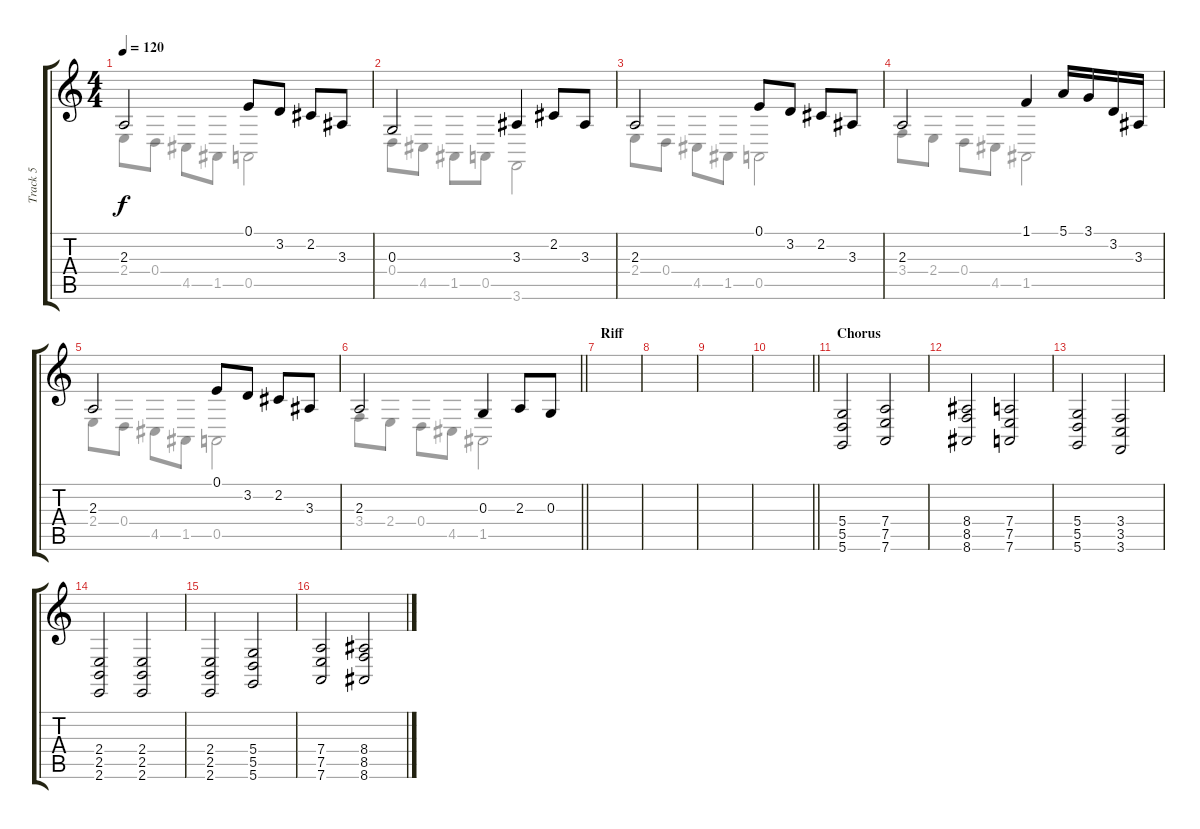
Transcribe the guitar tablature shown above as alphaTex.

\track ("Track 5" "Track 5") {instrument drawbarorgan}
\staff {score tabs}
\tuning (E4 B3 G3 D3 A2 D2) {hide}
\voice
\ts (4 4)
\tempo 120
\clef g2
\ks c
2.3.2{dy f} 0.1.8 3.2.8 2.2.8 3.3.8 |
0.3.2 3.3.4 2.2.8 3.3.8 |
2.3.2 0.1.8 3.2.8 2.2.8 3.3.8 |
2.3.2 1.1.4 5.1.16 3.1.16 3.2.16 3.3.16 |
2.3.2 0.1.8 3.2.8 2.2.8 3.3.8 |
\barLineRight lightlight
2.3.2 0.3.4 2.3.8 0.3.8 |
\section ("" "Riff")
|
|
|
\barLineRight lightlight
|
\section ("" "Chorus")
(5.4 5.5 5.6).2{instrument tubularbells} (7.4 7.5 7.6).2 |
(8.4 8.5 8.6).2 (7.4 7.5 7.6).2 |
(5.4 5.5 5.6).2 (3.4 3.5 3.6).2 |
(2.4 2.5 2.6).2 (2.4 2.5 2.6).2 |
(2.4 2.5 2.6).2 (5.4 5.5 5.6).2 |
(7.4 7.5 7.6).2 (8.4 8.5 8.6).2
\voice
\clef g2
\ottava regular
\simile none
\ks c
2.4.8{dy f} 0.4.8 4.5.8 1.5.8 0.5.2 |
0.4.8 4.5.8 1.5.8 0.5.8 3.6.2 |
2.4.8 0.4.8 4.5.8 1.5.8 0.5.2 |
3.4.8 2.4.8 0.4.8 4.5.8 1.5.2 |
2.4.8 0.4.8 4.5.8 1.5.8 0.5.2 |
\barLineRight lightlight
3.4.8 2.4.8 0.4.8 4.5.8 1.5.2 |
|
|
|
\barLineRight lightlight
|
|
|
|
|
|
